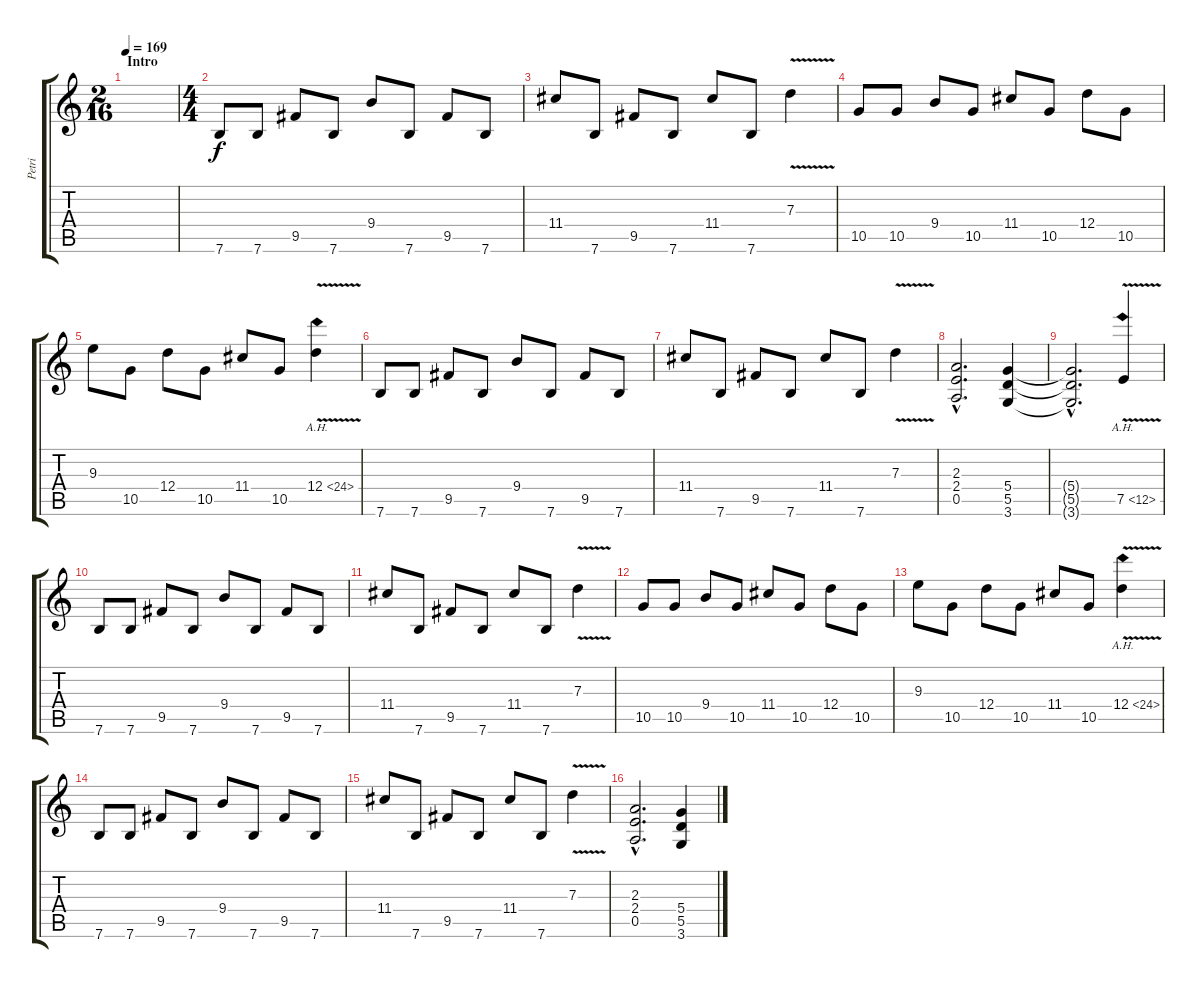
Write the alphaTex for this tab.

\track ("Petri" "Petri") {instrument distortionguitar}
\staff {score tabs}
\tuning (E4 B3 G3 D3 A2 E2) {hide}
\ts (2 16)
\section ("" "Intro")
\tempo 169
\clef g2
\ks c
|
\ts (4 4)
7.6.8 7.6.8 9.5.8 7.6.8 9.4.8 7.6.8 9.5.8 7.6.8 |
11.4.8 7.6.8 9.5.8 7.6.8 11.4.8 7.6.8 7.3{v}.4 |
10.5.8 10.5.8 9.4.8 10.5.8 11.4.8 10.5.8 12.4.8 10.5.8 |
9.3.8 10.5.8 12.4.8 10.5.8 11.4.8 10.5.8 12.4{ah 12 v}.4 |
7.6.8 7.6.8 9.5.8 7.6.8 9.4.8 7.6.8 9.5.8 7.6.8 |
11.4.8 7.6.8 9.5.8 7.6.8 11.4.8 7.6.8 7.3{v}.4 |
(2.3{hac} 2.4{hac} 0.5{hac}).2{d} (5.4 5.5 3.6).4 |
(5.4{hac t} 5.5{hac t} 3.6{hac t}).2{d} 7.5{ah 5 v}.4 |
7.6.8 7.6.8 9.5.8 7.6.8 9.4.8 7.6.8 9.5.8 7.6.8 |
11.4.8 7.6.8 9.5.8 7.6.8 11.4.8 7.6.8 7.3{v}.4 |
10.5.8 10.5.8 9.4.8 10.5.8 11.4.8 10.5.8 12.4.8 10.5.8 |
9.3.8 10.5.8 12.4.8 10.5.8 11.4.8 10.5.8 12.4{ah 12 v}.4 |
7.6.8 7.6.8 9.5.8 7.6.8 9.4.8 7.6.8 9.5.8 7.6.8 |
11.4.8 7.6.8 9.5.8 7.6.8 11.4.8 7.6.8 7.3{v}.4 |
(2.3{hac} 2.4{hac} 0.5{hac}).2{d} (5.4 5.5 3.6).4
